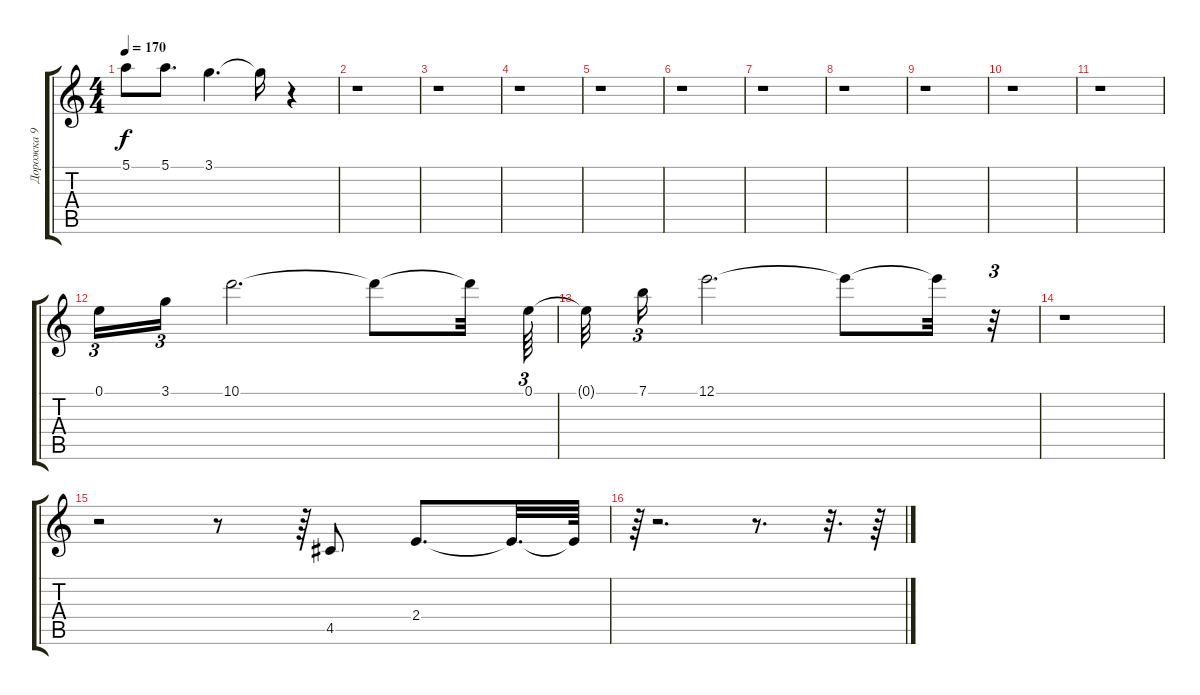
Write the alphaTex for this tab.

\track ("Дорожка 9" "Дорожка 9") {instrument distortionguitar}
\staff {score tabs}
\tuning (E4 B3 G3 D3 A2 E2) {hide}
\ts (4 4)
\tempo 170
\clef g2
\ks c
5.1.8{dy f} 5.1.8{d} 3.1.4{d} 3.1{t}.16 r.4 |
r.1 |
r.1 |
r.1 |
r.1 |
r.1 |
r.1 |
r.1 |
r.1 |
r.1 |
r.1 |
0.1.16{tu (3 2) volume 6 instrument koto} 3.1.16{tu (3 2)} 10.1.2{d} 10.1{t}.8 10.1{t}.32 0.1.64{tu (3 2)} |
0.1{t}.32 7.1.16{tu (3 2)} 12.1.2{d} 12.1{t}.8 12.1{t}.32 r.32{tu (3 2)} |
r.1 |
r.2 r.8 r.64{tu (3 2)} 4.5.8{volume 11 instrument distortionguitar} 2.4.8{d} 2.4{t}.32{d} 2.4{t}.64 |
r.64{tu (3 2)} r.2{d} r.8{d} r.32{d} r.64
